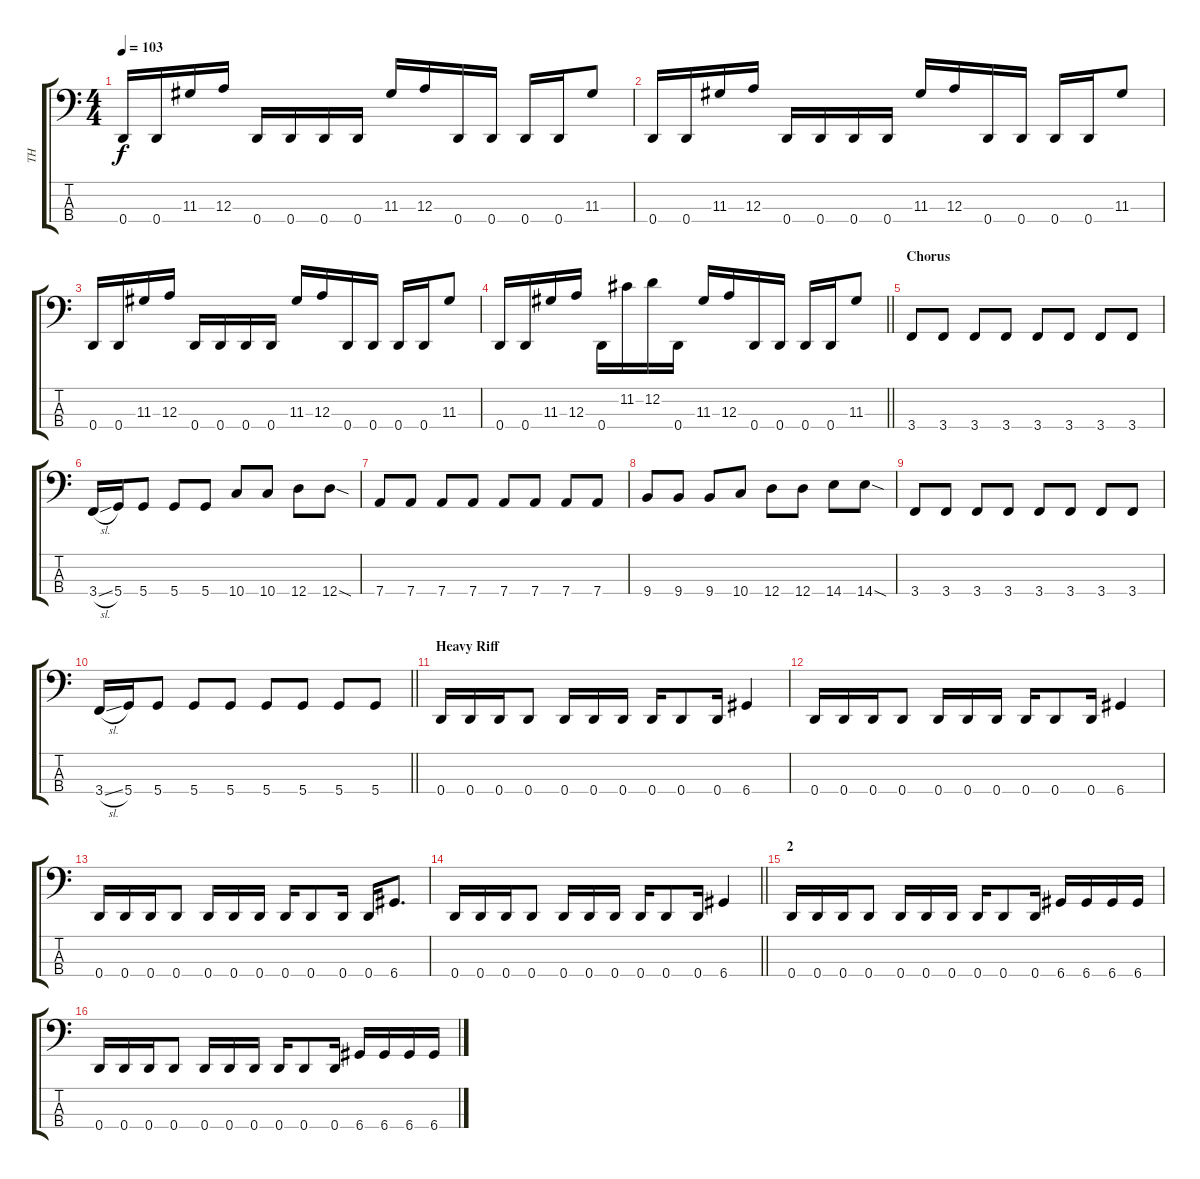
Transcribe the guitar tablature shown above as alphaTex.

\track ("TH" "TH") {instrument electricbassfinger}
\staff {score tabs}
\tuning (G2 D2 A1 D1) {hide}
\ts (4 4)
\tempo 103
\clef f4
\ks c
0.4.16{dy f} 0.4.16 11.3.16 12.3.16 0.4.16 0.4.16 0.4.16 0.4.16 11.3.16 12.3.16 0.4.16 0.4.16 0.4.16 0.4.16 11.3.8 |
0.4.16 0.4.16 11.3.16 12.3.16 0.4.16 0.4.16 0.4.16 0.4.16 11.3.16 12.3.16 0.4.16 0.4.16 0.4.16 0.4.16 11.3.8 |
0.4.16 0.4.16 11.3.16 12.3.16 0.4.16 0.4.16 0.4.16 0.4.16 11.3.16 12.3.16 0.4.16 0.4.16 0.4.16 0.4.16 11.3.8 |
\barLineRight lightlight
0.4.16 0.4.16 11.3.16 12.3.16 0.4.16 11.2.16 12.2.16 0.4.16 11.3.16 12.3.16 0.4.16 0.4.16 0.4.16 0.4.16 11.3.8 |
\section ("" "Chorus")
3.4.8 3.4.8 3.4.8 3.4.8 3.4.8 3.4.8 3.4.8 3.4.8 |
3.4{sl}.16 5.4.16 5.4.8 5.4.8 5.4.8 10.4.8 10.4.8 12.4.8 12.4{sod}.8 |
7.4.8 7.4.8 7.4.8 7.4.8 7.4.8 7.4.8 7.4.8 7.4.8 |
9.4.8 9.4.8 9.4.8 10.4.8 12.4.8 12.4.8 14.4.8 14.4{sod}.8 |
3.4.8 3.4.8 3.4.8 3.4.8 3.4.8 3.4.8 3.4.8 3.4.8 |
\barLineRight lightlight
3.4{sl}.16 5.4.16 5.4.8 5.4.8 5.4.8 5.4.8 5.4.8 5.4.8 5.4.8 |
\section ("" "Heavy Riff")
0.4.16 0.4.16 0.4.16 0.4.8 0.4.16 0.4.16 0.4.16 0.4.16 0.4.8 0.4.16 6.4.4 |
0.4.16 0.4.16 0.4.16 0.4.8 0.4.16 0.4.16 0.4.16 0.4.16 0.4.8 0.4.16 6.4.4 |
0.4.16 0.4.16 0.4.16 0.4.8 0.4.16 0.4.16 0.4.16 0.4.16 0.4.8 0.4.16 0.4.16 6.4.8{d} |
\barLineRight lightlight
0.4.16 0.4.16 0.4.16 0.4.8 0.4.16 0.4.16 0.4.16 0.4.16 0.4.8 0.4.16 6.4.4 |
\section ("" "2")
0.4.16 0.4.16 0.4.16 0.4.8 0.4.16 0.4.16 0.4.16 0.4.16 0.4.8 0.4.16 6.4.16 6.4.16 6.4.16 6.4.16 |
0.4.16 0.4.16 0.4.16 0.4.8 0.4.16 0.4.16 0.4.16 0.4.16 0.4.8 0.4.16 6.4.16 6.4.16 6.4.16 6.4.16
